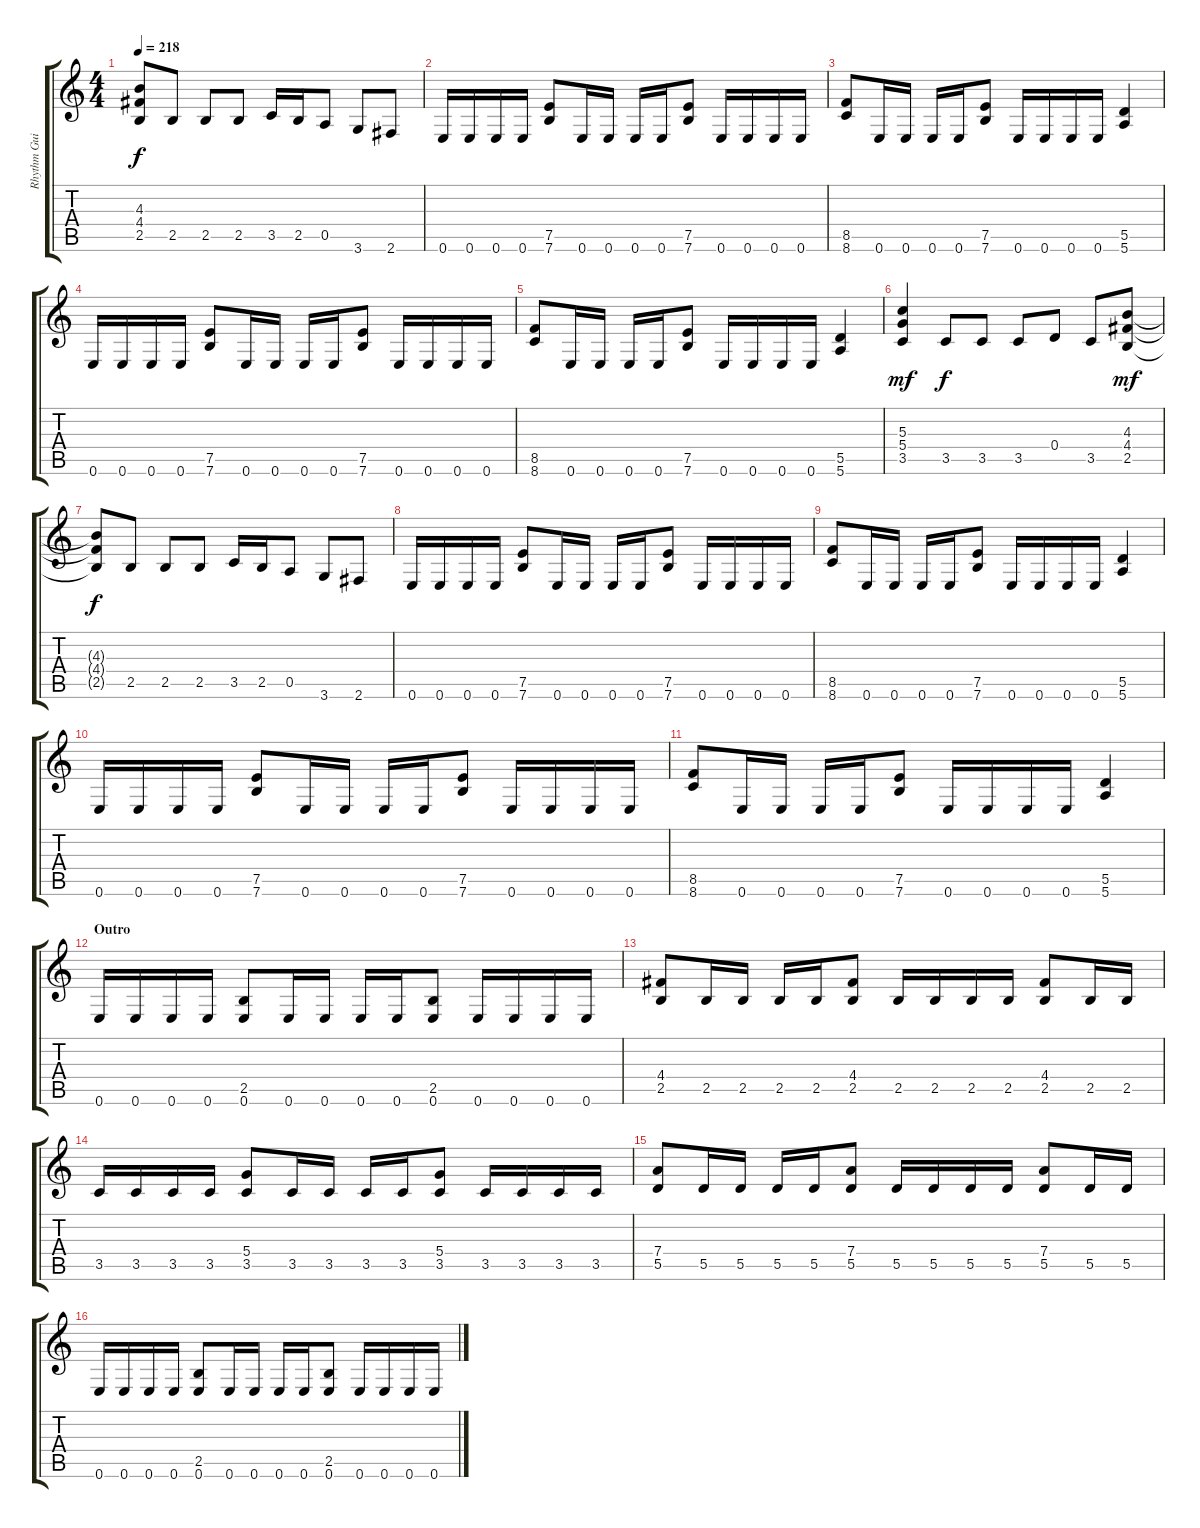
\track ("Rhythm Guitar 1" "Rhythm Gui") {instrument distortionguitar}
\staff {score tabs}
\tuning (E4 B3 G3 D3 A2 E2) {hide}
\ts (4 4)
\tempo 218
\clef g2
\ks c
(4.3{t} 4.4{t} 2.5{t}).8{dy f} 2.5.8 2.5.8 2.5.8 3.5.16 2.5.16 0.5.8 3.6.8 2.6.8 |
0.6.16 0.6.16 0.6.16 0.6.16 (7.5 7.6).8 0.6.16 0.6.16 0.6.16 0.6.16 (7.5 7.6).8 0.6.16 0.6.16 0.6.16 0.6.16 |
(8.5 8.6).8 0.6.16 0.6.16 0.6.16 0.6.16 (7.5 7.6).8 0.6.16 0.6.16 0.6.16 0.6.16 (5.5 5.6).4 |
0.6.16 0.6.16 0.6.16 0.6.16 (7.5 7.6).8 0.6.16 0.6.16 0.6.16 0.6.16 (7.5 7.6).8 0.6.16 0.6.16 0.6.16 0.6.16 |
(8.5 8.6).8 0.6.16 0.6.16 0.6.16 0.6.16 (7.5 7.6).8 0.6.16 0.6.16 0.6.16 0.6.16 (5.5 5.6).4 |
(5.3 5.4 3.5).4{dy mf} 3.5.8{dy f} 3.5.8 3.5.8 0.4.8 3.5.8 (4.3 4.4 2.5).8{dy mf} |
(4.3{t} 4.4{t} 2.5{t}).8{dy f} 2.5.8 2.5.8 2.5.8 3.5.16 2.5.16 0.5.8 3.6.8 2.6.8 |
0.6.16 0.6.16 0.6.16 0.6.16 (7.5 7.6).8 0.6.16 0.6.16 0.6.16 0.6.16 (7.5 7.6).8 0.6.16 0.6.16 0.6.16 0.6.16 |
(8.5 8.6).8 0.6.16 0.6.16 0.6.16 0.6.16 (7.5 7.6).8 0.6.16 0.6.16 0.6.16 0.6.16 (5.5 5.6).4 |
0.6.16 0.6.16 0.6.16 0.6.16 (7.5 7.6).8 0.6.16 0.6.16 0.6.16 0.6.16 (7.5 7.6).8 0.6.16 0.6.16 0.6.16 0.6.16 |
(8.5 8.6).8 0.6.16 0.6.16 0.6.16 0.6.16 (7.5 7.6).8 0.6.16 0.6.16 0.6.16 0.6.16 (5.5 5.6).4 |
\section ("" "Outro")
0.6.16 0.6.16 0.6.16 0.6.16 (2.5 0.6).8 0.6.16 0.6.16 0.6.16 0.6.16 (2.5 0.6).8 0.6.16 0.6.16 0.6.16 0.6.16 |
(4.4 2.5).8 2.5.16 2.5.16 2.5.16 2.5.16 (4.4 2.5).8 2.5.16 2.5.16 2.5.16 2.5.16 (4.4 2.5).8 2.5.16 2.5.16 |
3.5.16 3.5.16 3.5.16 3.5.16 (5.4 3.5).8 3.5.16 3.5.16 3.5.16 3.5.16 (5.4 3.5).8 3.5.16 3.5.16 3.5.16 3.5.16 |
(7.4 5.5).8 5.5.16 5.5.16 5.5.16 5.5.16 (7.4 5.5).8 5.5.16 5.5.16 5.5.16 5.5.16 (7.4 5.5).8 5.5.16 5.5.16 |
0.6.16 0.6.16 0.6.16 0.6.16 (2.5 0.6).8 0.6.16 0.6.16 0.6.16 0.6.16 (2.5 0.6).8 0.6.16 0.6.16 0.6.16 0.6.16
